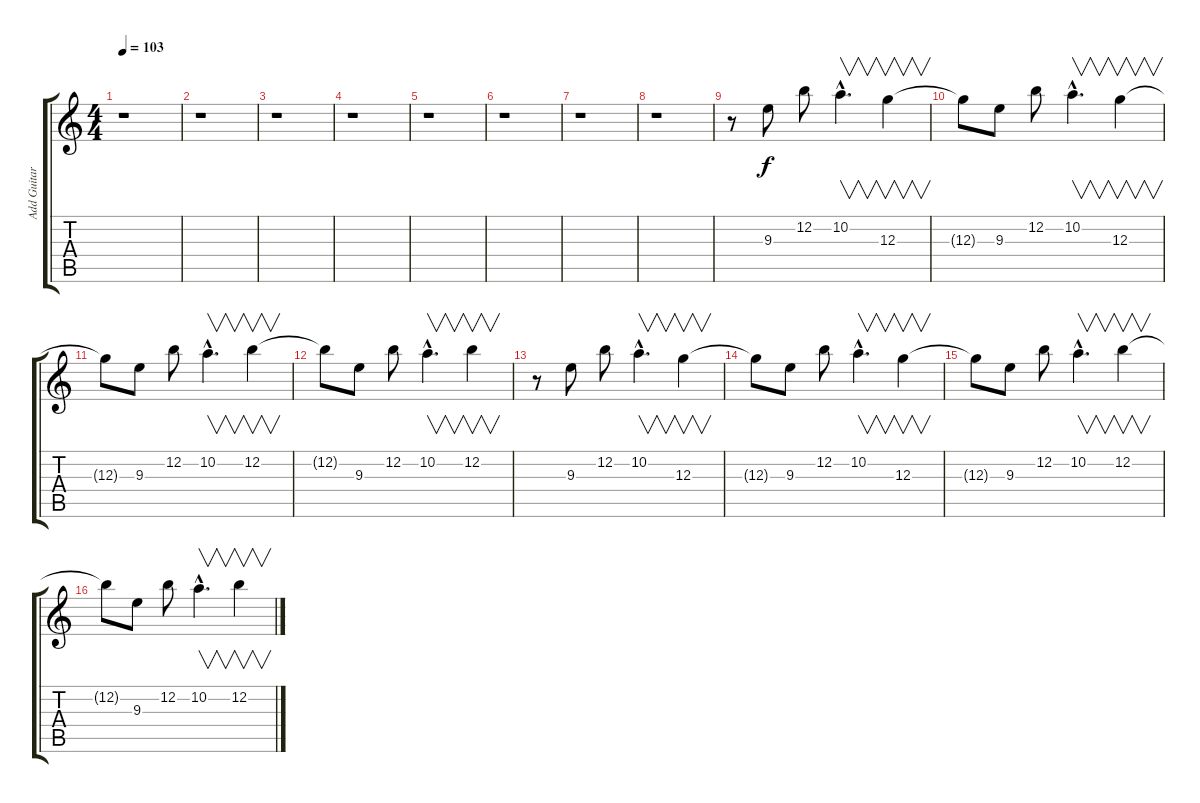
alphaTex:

\track ("Add Guitar 2" "Add Guitar") {instrument overdrivenguitar}
\staff {score tabs}
\tuning (E4 B3 G3 D3 A2 E2) {hide}
\ts (4 4)
\tempo 103
\clef g2
\ks c
r.1{dy f instrument overdrivenguitar} |
r.1 |
r.1 |
r.1 |
r.1 |
r.1 |
r.1 |
r.1 |
r.8 9.3.8 12.2.8 10.2{hac}.4{v d} 12.3.4{v} |
12.3{t}.8 9.3.8 12.2.8 10.2{hac}.4{v d} 12.3.4{v} |
12.3{t}.8 9.3.8 12.2.8 10.2{hac}.4{v d} 12.2.4{v} |
12.2{t}.8 9.3.8 12.2.8 10.2{hac}.4{v d} 12.2.4{v} |
r.8 9.3.8 12.2.8 10.2{hac}.4{v d} 12.3.4{v} |
12.3{t}.8 9.3.8 12.2.8 10.2{hac}.4{v d} 12.3.4{v} |
12.3{t}.8 9.3.8 12.2.8 10.2{hac}.4{v d} 12.2.4{v} |
12.2{t}.8 9.3.8 12.2.8 10.2{hac}.4{v d} 12.2.4{v}
